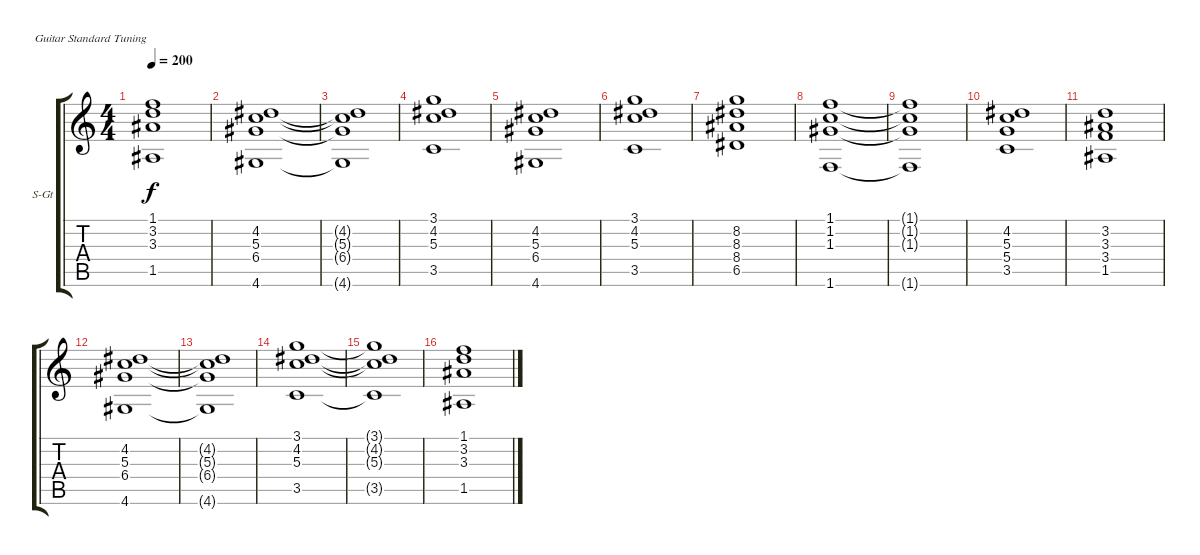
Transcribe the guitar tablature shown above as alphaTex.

\bracketExtendMode groupsimilarinstruments
\firstSystemTrackNameOrientation horizontal
\otherSystemsTrackNameOrientation horizontal
\track ("Ensemble" "S-Gt") {instrument stringensemble1}
\staff {score tabs}
\tuning (E4 B3 G3 D3 A2 E2)
\displaytranspose 12
\ts (4 4)
\tempo 200
\clef g2
\ks aminor
(1.1 3.2 3.3 1.5).1{dy f} |
(4.2 5.3 6.4 4.6).1 |
(4.2{t} 5.3{t} 6.4{t} 4.6{t}).1 |
(3.1 4.2 5.3 3.5).1 |
(4.2 5.3 6.4 4.6).1 |
(3.1 4.2 5.3 3.5).1 |
(8.2 8.3 8.4 6.5).1 |
\section ("" "")
(1.1 1.2 1.3 1.6).1 |
(1.1{t} 1.2{t} 1.3{t} 1.6{t}).1 |
(4.2 5.3 5.4 3.5).1 |
(3.2 3.3 3.4 1.5).1 |
\section ("" "")
(4.2 5.3 6.4 4.6).1 |
(4.2{t} 5.3{t} 6.4{t} 4.6{t}).1 |
(3.1 4.2 5.3 3.5).1 |
(3.1{t} 4.2{t} 5.3{t} 3.5{t}).1 |
(1.1 3.2 3.3 1.5).1
